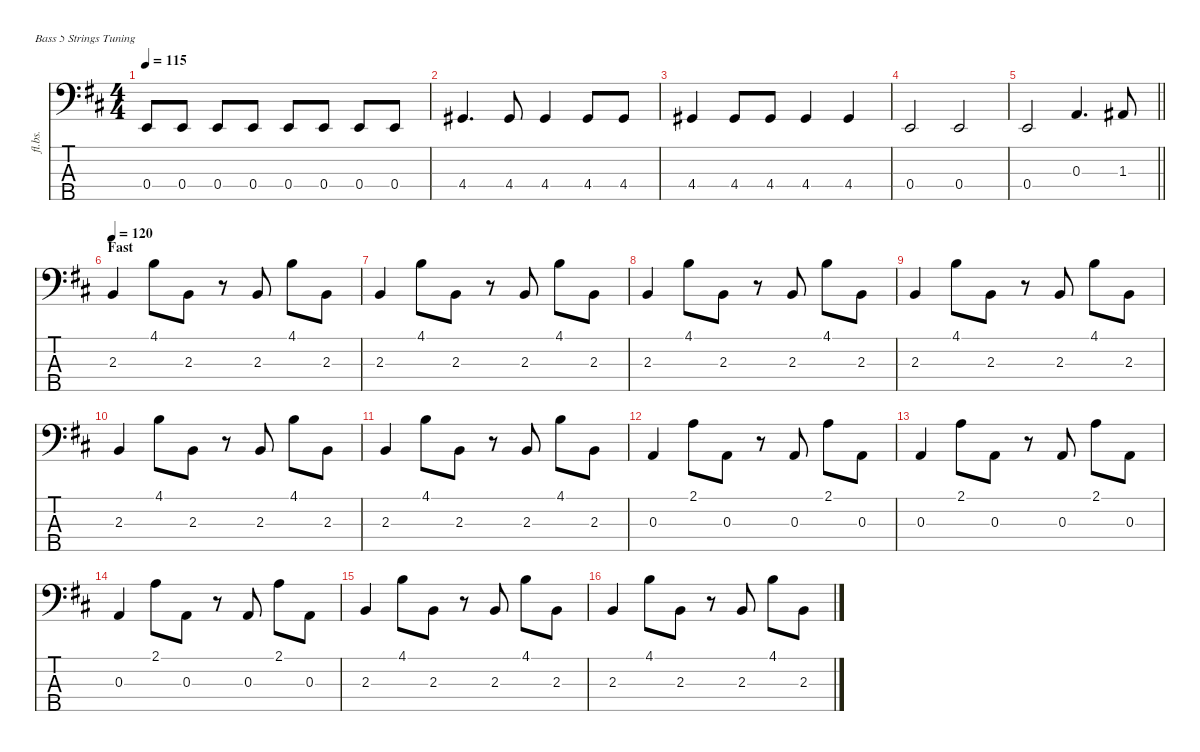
\defaultSystemsLayout 4
\hideDynamics
\bracketExtendMode nobrackets
\track ("Bass" "fl.bs.") {instrument fretlessbass}
\staff {score tabs}
\tuning (G2 D2 A1 E1 B0)
\ts (4 4)
\tempo 115
\clef f4
\ks bminor
0.4{acc forcenatural}.8{dy f} 0.4{acc forcenatural}.8 0.4{acc forcenatural}.8 0.4{acc forcenatural}.8 0.4{acc forcenatural}.8 0.4{acc forcenatural}.8 0.4{acc forcenatural}.8 0.4{acc forcenatural}.8 |
4.4{acc #}.4{d} 4.4{acc #}.8 4.4{acc #}.4 4.4{acc #}.8 4.4{acc #}.8 |
4.4{acc #}.4 4.4{acc #}.8 4.4{acc #}.8 4.4{acc #}.4 4.4{acc #}.4 |
0.4{acc forcenatural}.2 0.4{acc forcenatural}.2 |
\barLineRight lightlight
0.4{acc forcenatural}.2 0.3{acc forcenatural}.4{d} 1.3{acc #}.8 |
\section ("" "Fast")
\tempo 120
2.3{acc forcenatural}.4 4.1{acc forcenatural}.8 2.3{acc forcenatural}.8 r.8 2.3{acc forcenatural}.8 4.1{acc forcenatural}.8 2.3{acc forcenatural}.8 |
2.3{acc forcenatural}.4 4.1{acc forcenatural}.8 2.3{acc forcenatural}.8 r.8 2.3{acc forcenatural}.8 4.1{acc forcenatural}.8 2.3{acc forcenatural}.8 |
2.3{acc forcenatural}.4 4.1{acc forcenatural}.8 2.3{acc forcenatural}.8 r.8 2.3{acc forcenatural}.8 4.1{acc forcenatural}.8 2.3{acc forcenatural}.8 |
2.3{acc forcenatural}.4 4.1{acc forcenatural}.8 2.3{acc forcenatural}.8 r.8 2.3{acc forcenatural}.8 4.1{acc forcenatural}.8 2.3{acc forcenatural}.8 |
2.3{acc forcenatural}.4 4.1{acc forcenatural}.8 2.3{acc forcenatural}.8 r.8 2.3{acc forcenatural}.8 4.1{acc forcenatural}.8 2.3{acc forcenatural}.8 |
2.3{acc forcenatural}.4 4.1{acc forcenatural}.8 2.3{acc forcenatural}.8 r.8 2.3{acc forcenatural}.8 4.1{acc forcenatural}.8 2.3{acc forcenatural}.8 |
0.3{acc forcenatural}.4 2.1{acc forcenatural}.8 0.3{acc forcenatural}.8 r.8 0.3{acc forcenatural}.8 2.1{acc forcenatural}.8 0.3{acc forcenatural}.8 |
0.3{acc forcenatural}.4 2.1{acc forcenatural}.8 0.3{acc forcenatural}.8 r.8 0.3{acc forcenatural}.8 2.1{acc forcenatural}.8 0.3{acc forcenatural}.8 |
0.3{acc forcenatural}.4 2.1{acc forcenatural}.8 0.3{acc forcenatural}.8 r.8 0.3{acc forcenatural}.8 2.1{acc forcenatural}.8 0.3{acc forcenatural}.8 |
2.3{acc forcenatural}.4 4.1{acc forcenatural}.8 2.3{acc forcenatural}.8 r.8 2.3{acc forcenatural}.8 4.1{acc forcenatural}.8 2.3{acc forcenatural}.8 |
2.3{acc forcenatural}.4 4.1{acc forcenatural}.8 2.3{acc forcenatural}.8 r.8 2.3{acc forcenatural}.8 4.1{acc forcenatural}.8 2.3{acc forcenatural}.8
